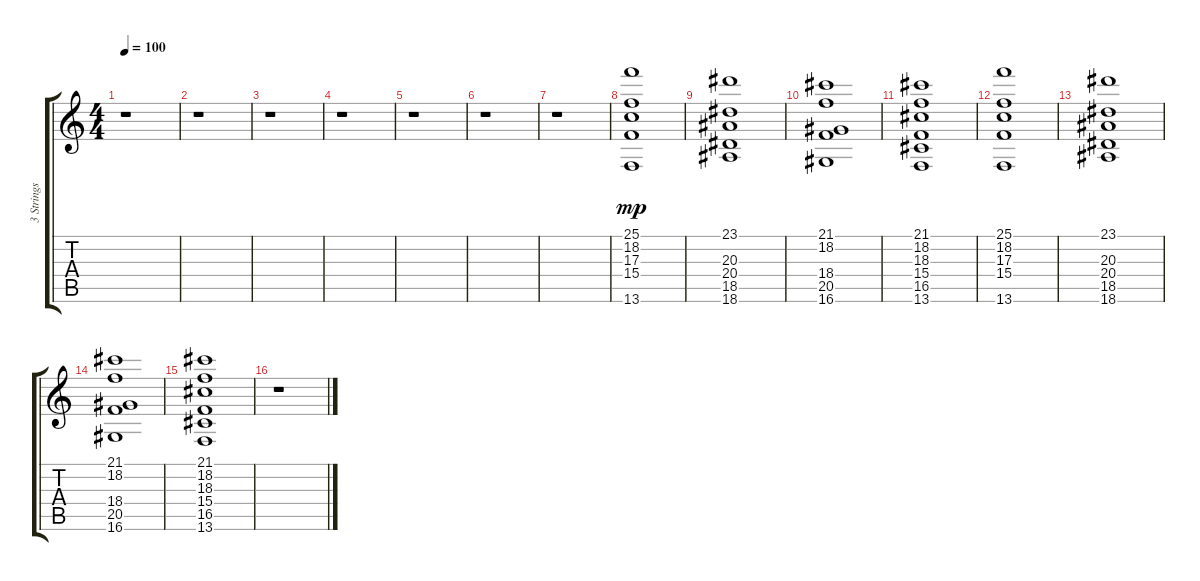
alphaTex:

\track ("3 Strings" "3 Strings") {instrument stringensemble1}
\staff {score tabs}
\tuning (E4 B3 G3 D3 A2 E2) {hide}
\ts (4 4)
\tempo 100
\clef g2
\ks c
r.1{dy mp} |
r.1 |
r.1 |
r.1 |
r.1 |
r.1 |
r.1 |
(25.1 18.2 17.3 15.4 13.6).1 |
(23.1 20.3 20.4 18.5 18.6).1 |
(21.1 18.2 18.4 20.5 16.6).1 |
(21.1 18.2 18.3 15.4 16.5 13.6).1 |
(25.1 18.2 17.3 15.4 13.6).1 |
(23.1 20.3 20.4 18.5 18.6).1 |
(21.1 18.2 18.4 20.5 16.6).1 |
(21.1 18.2 18.3 15.4 16.5 13.6).1 |
r.1
